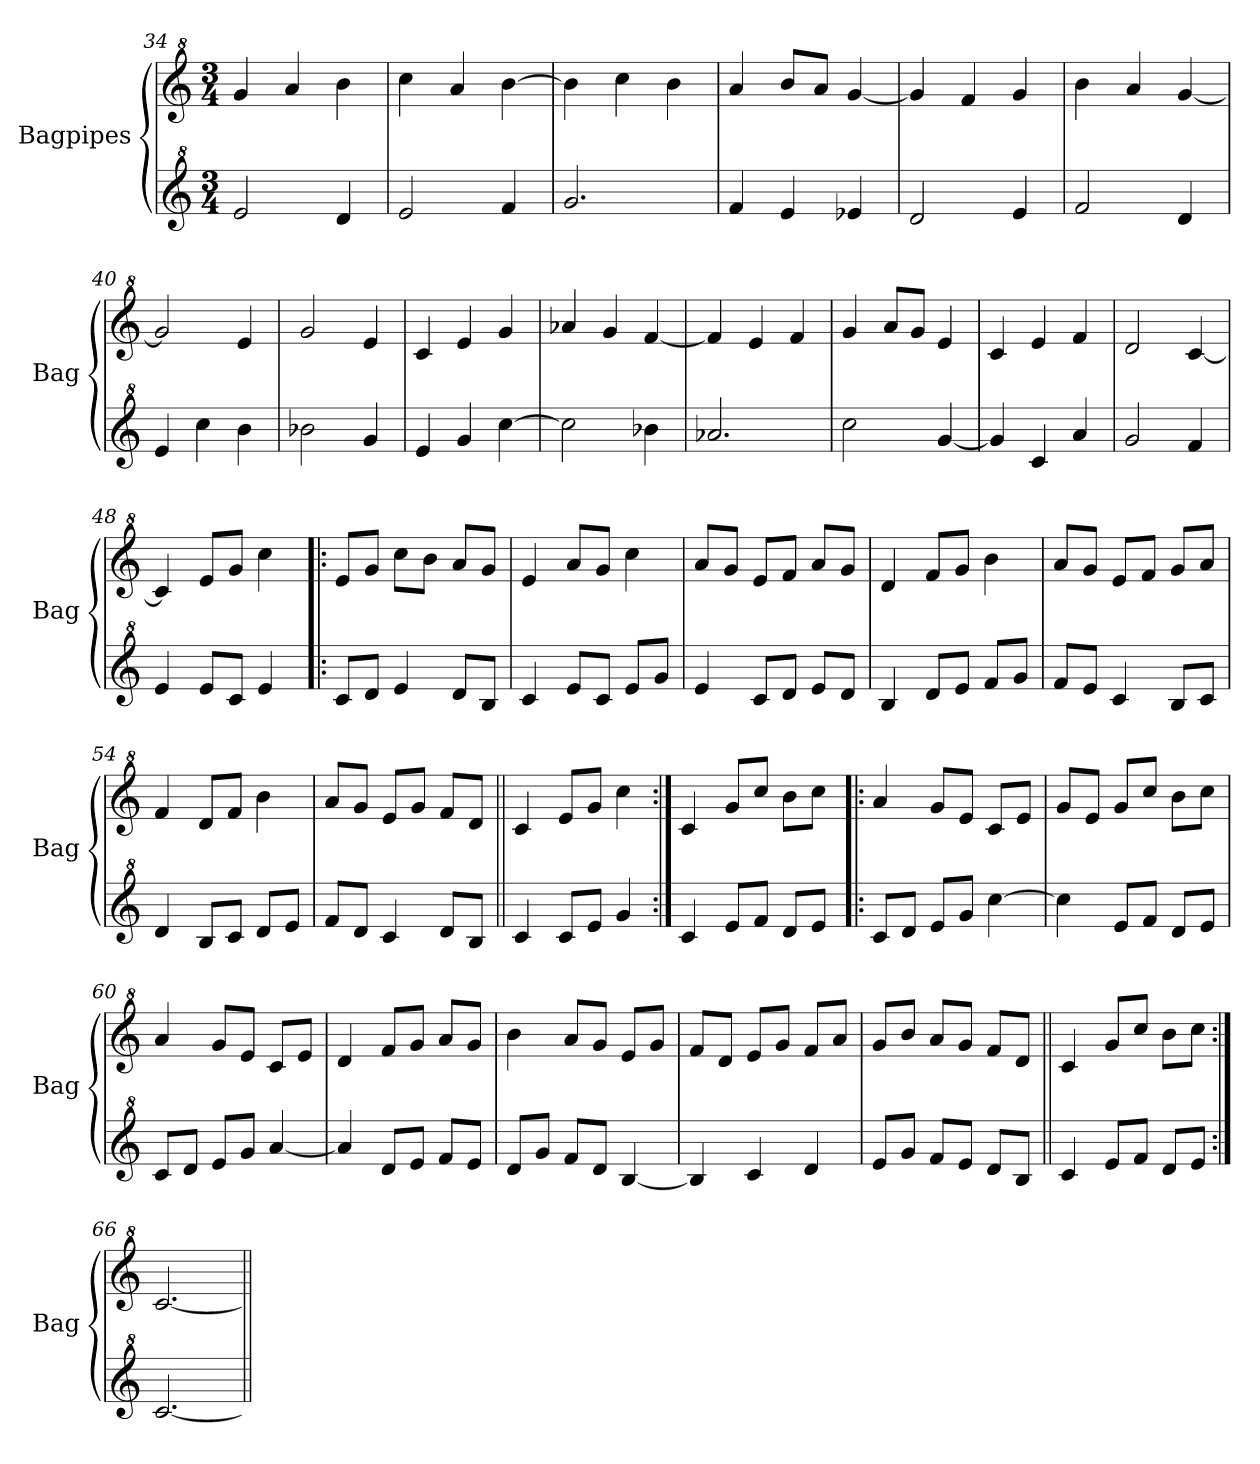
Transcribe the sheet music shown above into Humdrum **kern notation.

**kern	**kern
*part2	*part1
*staff2	*staff1
*I"Bagpipes	*I"Bagpipes
*I'Bag	*I'Bag
*clefG^2	*clefG^2
*k[]	*k[]
*C:	*C:
*M3/4	*M3/4
=34	=34
2ee/	4gg/
.	4aa/
4dd/	4bb\
=35	=35
2ee/	4ccc\
.	4aa/
4ff/	[4bb\
=36	=36
2.gg/	4bb\]
.	4ccc\
.	4bb\
!!LO:LB:g=z
=37	=37
4ff/	4aa/
4ee/	8bb/L
.	8aa/J
4ee-X/	[4gg/
=38	=38
2dd/	4gg/]
.	4ff/
4ee/	4gg/
=39	=39
2ff/	4bb\
.	4aa/
4dd/	[4gg/
=40	=40
4ee/	2gg/]
4ccc\	.
4bb\	4ee/
=41	=41
2bb-X\	2gg/
4gg/	4ee/
=42	=42
4ee/	4cc/
4gg/	4ee/
[4ccc\	4gg/
=43	=43
2ccc\]	4aa-X/
.	4gg/
4bb-X\	[4ff/
=44	=44
2.aa-X/	4ff/]
.	4ee/
.	4ff/
=45	=45
2ccc\	4gg/
.	8aa/L
.	8gg/J
[4gg/	4ee/
=46	=46
4gg/]	4cc/
4cc/	4ee/
4aa/	4ff/
=47	=47
2gg/	2dd/
4ff/	[4cc/
=48	=48
4ee/	4cc/]
8ee/L	8ee/L
8cc/J	8gg/J
4ee/	4ccc\
!!LO:LB:g=z
=49!|:	=49!|:
8cc/L	8ee/L
8dd/J	8gg/J
4ee/	8ccc\L
.	8bb\J
8dd/L	8aa/L
8b/J	8gg/J
=50	=50
4cc/	4ee/
8ee/L	8aa/L
8cc/J	8gg/J
8ee/L	4ccc\
8gg/J	.
=51	=51
4ee/	8aa/L
.	8gg/J
8cc/L	8ee/L
8dd/J	8ff/J
8ee/L	8aa/L
8dd/J	8gg/J
=52	=52
4b/	4dd/
8dd/L	8ff/L
8ee/J	8gg/J
8ff/L	4bb\
8gg/J	.
=53	=53
8ff/L	8aa/L
8ee/J	8gg/J
4cc/	8ee/L
.	8ff/J
8b/L	8gg/L
8cc/J	8aa/J
=54	=54
4dd/	4ff/
8b/L	8dd/L
8cc/J	8ff/J
8dd/L	4bb\
8ee/J	.
=55	=55
8ff/L	8aa/L
8dd/J	8gg/J
4cc/	8ee/L
.	8gg/J
8dd/L	8ff/L
8b/J	8dd/J
=56||	=56||
4cc/	4cc/
8cc/L	8ee/L
8ee/J	8gg/J
4gg/	4ccc\
!!LO:PB:g=z
=57:|!	=57:|!
4cc/	4cc/
8ee/L	8gg/L
8ff/J	8ccc/J
8dd/L	8bb\L
8ee/J	8ccc\J
=58!|:	=58!|:
8cc/L	4aa/
8dd/J	.
8ee/L	8gg/L
8gg/J	8ee/J
[4ccc\	8cc/L
.	8ee/J
=59	=59
4ccc\]	8gg/L
.	8ee/J
8ee/L	8gg/L
8ff/J	8ccc/J
8dd/L	8bb\L
8ee/J	8ccc\J
=60	=60
8cc/L	4aa/
8dd/J	.
8ee/L	8gg/L
8gg/J	8ee/J
[4aa/	8cc/L
.	8ee/J
=61	=61
4aa/]	4dd/
8dd/L	8ff/L
8ee/J	8gg/J
8ff/L	8aa/L
8ee/J	8gg/J
=62	=62
8dd/L	4bb\
8gg/J	.
8ff/L	8aa/L
8dd/J	8gg/J
[4b/	8ee/L
.	8gg/J
=63	=63
4b/]	8ff/L
.	8dd/J
4cc/	8ee/L
.	8gg/J
4dd/	8ff/L
.	8aa/J
!!LO:LB:g=z
=64	=64
8ee/L	8gg/L
8gg/J	8bb/J
8ff/L	8aa/L
8ee/J	8gg/J
8dd/L	8ff/L
8b/J	8dd/J
=65||	=65||
4cc/	4cc/
8ee/L	8gg/L
8ff/J	8ccc/J
8dd/L	8bb\L
8ee/J	8ccc\J
=66:|!	=66:|!
[2.cc/	[2.cc/
=||	=||
*-	*-
